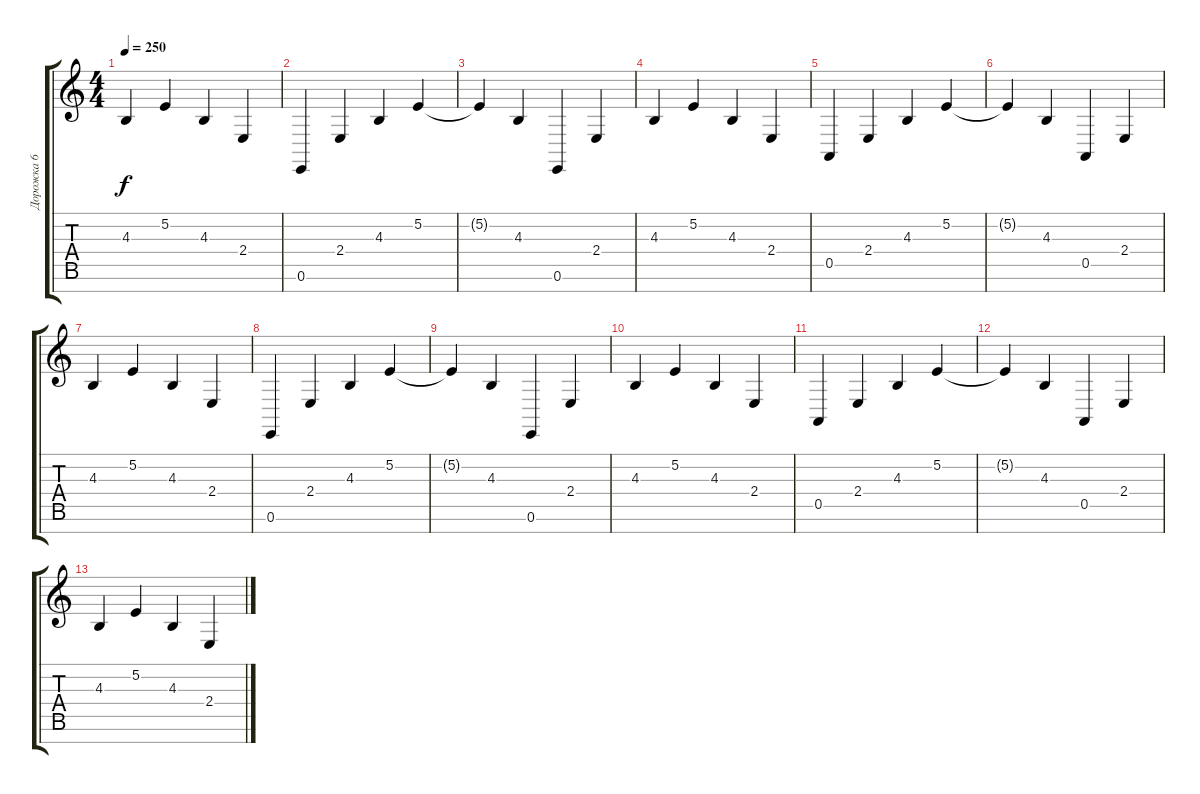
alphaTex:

\track ("Дорожка 6" "Дорожка 6") {instrument drawbarorgan}
\staff {score tabs}
\tuning (E4 B3 G3 D3 A2 E2 B1) {hide}
\ts (4 4)
\tempo 250
\clef g2
\ks c
4.3.4{dy f} 5.2.4 4.3.4 2.4.4 |
0.6.4 2.4.4 4.3.4 5.2.4 |
5.2{t}.4 4.3.4 0.6.4 2.4.4 |
4.3.4 5.2.4 4.3.4 2.4.4 |
0.5.4 2.4.4 4.3.4 5.2.4 |
5.2{t}.4 4.3.4 0.5.4 2.4.4 |
4.3.4 5.2.4 4.3.4 2.4.4 |
0.6.4 2.4.4 4.3.4 5.2.4 |
5.2{t}.4 4.3.4 0.6.4 2.4.4 |
4.3.4 5.2.4 4.3.4 2.4.4 |
0.5.4 2.4.4 4.3.4 5.2.4 |
5.2{t}.4 4.3.4 0.5.4 2.4.4 |
4.3.4 5.2.4 4.3.4 2.4.4
